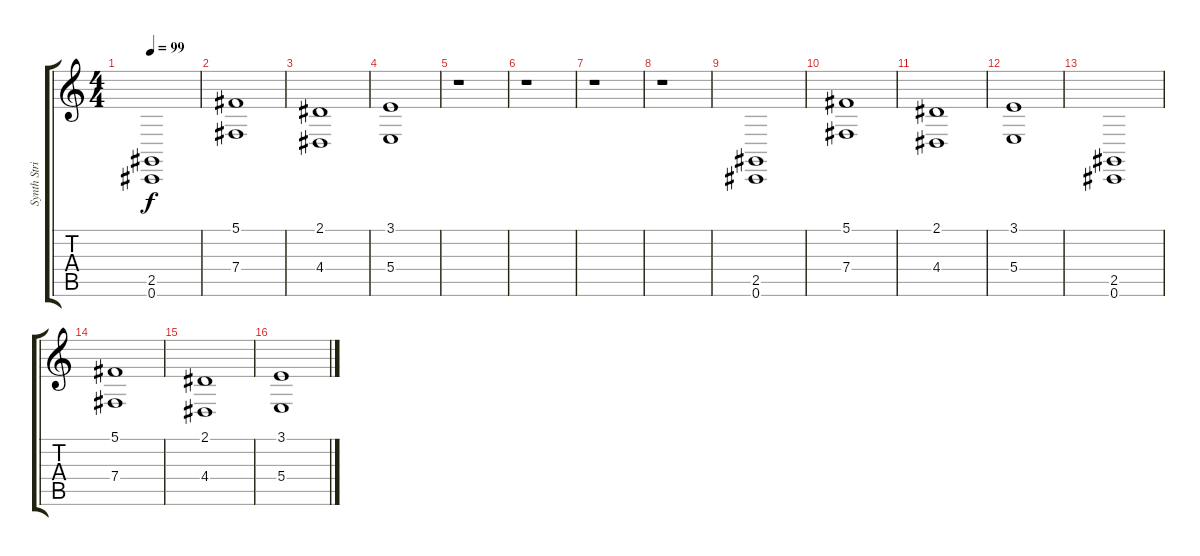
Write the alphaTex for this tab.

\track ("Synth Strings" "Synth Stri") {instrument synthstrings1}
\staff {score tabs}
\tuning (Db4 Ab3 E3 B2 Gb2 Db2) {hide}
\ts (4 4)
\tempo 99
\clef g2
\ks c
(2.5 0.6).1{dy f} |
(5.1 7.4).1 |
(2.1 4.4).1 |
(3.1 5.4).1 |
r.1 |
r.1 |
r.1 |
r.1 |
(2.5 0.6).1 |
(5.1 7.4).1 |
(2.1 4.4).1 |
(3.1 5.4).1 |
(2.5 0.6).1 |
(5.1 7.4).1 |
(2.1 4.4).1 |
(3.1 5.4).1
